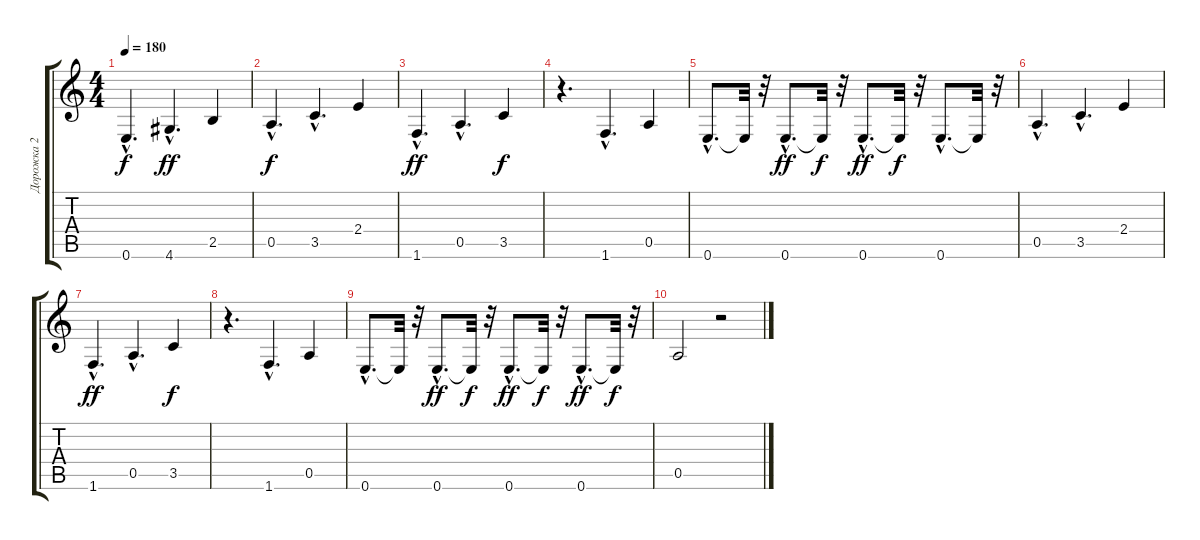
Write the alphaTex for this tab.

\track ("Дорожка 2" "Дорожка 2") {instrument electricbassfinger}
\staff {score tabs}
\tuning (E4 B3 G3 D3 A2 E2) {hide}
\ts (4 4)
\tempo 180
\clef g2
\ks c
0.6{hac}.4{d dy f} 4.6{hac}.4{d dy ff} 2.5.4 |
0.5{hac}.4{d dy f} 3.5{hac}.4{d} 2.4.4 |
1.6{hac}.4{d dy ff} 0.5{hac}.4{d} 3.5.4{dy f} |
r.4{d} 1.6{hac}.4{d} 0.5.4 |
0.6{hac}.8{d} 0.6{t}.32 r.32 0.6{hac}.8{d dy ff} 0.6{t}.32{dy f} r.32 0.6{hac}.8{d dy ff} 0.6{t}.32{dy f} r.32 0.6{hac}.8{d} 0.6{t}.32 r.32 |
0.5{hac}.4{d} 3.5{hac}.4{d} 2.4.4 |
1.6{hac}.4{d dy ff} 0.5{hac}.4{d} 3.5.4{dy f} |
r.4{d} 1.6{hac}.4{d} 0.5.4 |
0.6{hac}.8{d} 0.6{t}.32 r.32 0.6{hac}.8{d dy ff} 0.6{t}.32{dy f} r.32 0.6{hac}.8{d dy ff} 0.6{t}.32{dy f} r.32 0.6{hac}.8{d dy ff} 0.6{t}.32{dy f} r.32 |
0.5.2 r.2
